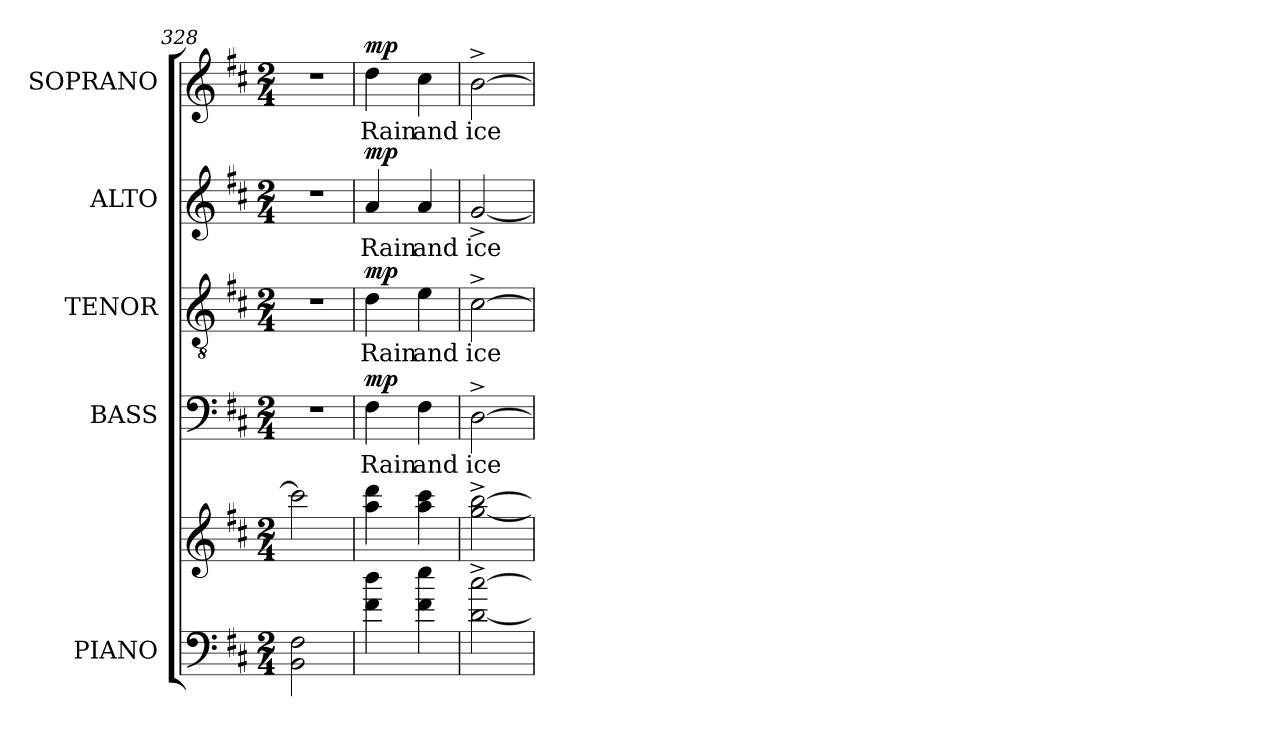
**kern	**kern	**kern	**text	**dynam	**kern	**text	**dynam	**kern	**text	**dynam	**kern	**text	**dynam
*part5	*part5	*part4	*part4	*part4	*part3	*part3	*part3	*part2	*part2	*part2	*part1	*part1	*part1
*staff6	*staff5	*staff4	*staff4	*staff4	*staff3	*staff3	*staff3	*staff2	*staff2	*staff2	*staff1	*staff1	*staff1
*I"PIANO	*	*I"BASS	*	*	*I"TENOR	*	*	*I"ALTO	*	*	*I"SOPRANO	*	*
*I'PNO.	*	*I'B.	*	*	*I'T.	*	*	*I'A.	*	*	*I'S.	*	*
*clefF4	*clefG2	*clefF4	*	*	*clefGv2	*	*	*clefG2	*	*	*clefG2	*	*
*	*	*	*	*	*ITrd7c12	*	*	*	*	*	*	*	*
*k[f#c#]	*k[f#c#]	*k[f#c#]	*	*	*k[f#c#]	*	*	*k[f#c#]	*	*	*k[f#c#]	*	*
*b:	*b:	*b:	*	*	*b:	*	*	*b:	*	*	*b:	*	*
*M2/4	*M2/4	*M2/4	*	*	*M2/4	*	*	*M2/4	*	*	*M2/4	*	*
=328	=328	=328	=328	=328	=328	=328	=328	=328	=328	=328	=328	=328	=328
!	!	!LO:N:vis=1	!	!	!LO:N:vis=1	!	!	!LO:N:vis=1	!	!	!LO:N:vis=1	!	!
2BBi\ 2F#i	2ccc#i\]	2r	.	.	2r	.	.	2r	.	.	2r	.	.
=329	=329	=329	=329	=329	=329	=329	=329	=329	=329	=329	=329	=329	=329
!	!	!	!LO:LY:b:color=#000000	!	!	!	!	!	!	!	!	!	!
!	!	!	!	!	!	!LO:LY:b:color=#000000	!	!	!	!	!	!	!
!	!	!	!	!	!	!	!	!	!LO:LY:b:color=#000000	!	!	!	!
!	!	!	!	!	!	!	!	!	!	!	!	!LO:LY:b:color=#000000	!
4f#i\ 4ddi	4aai\ 4dddi	4F#i\	Rain	mp	4Di\	Rain	mp	4ai/	Rain	mp	4ddi\	Rain	mp
!	!	!	!LO:LY:b:color=#000000	!	!	!	!	!	!	!	!	!	!
!	!	!	!	!	!	!LO:LY:b:color=#000000	!	!	!	!	!	!	!
!	!	!	!	!	!	!	!	!	!LO:LY:b:color=#000000	!	!	!	!
!	!	!	!	!	!	!	!	!	!	!	!	!LO:LY:b:color=#000000	!
4f#i\ 4eei	4aai\ 4ccc#i	4F#i\	and	.	4Ei\	and	.	4ai/	and	.	4cc#i\	and	.
=330	=330	=330	=330	=330	=330	=330	=330	=330	=330	=330	=330	=330	=330
!	!	!	!LO:LY:b:color=#000000	!	!	!	!	!	!	!	!	!	!
!	!	!	!	!	!	!LO:LY:b:color=#000000	!	!	!	!	!	!	!
!	!	!	!	!	!	!	!	!	!LO:LY:b:color=#000000	!	!	!	!
!	!	!	!	!	!	!	!	!	!	!	!	!LO:LY:b:color=#000000	!
[2di\^ [2cc#i^	[2ggi\^ [2bbi^	[2D^i\	ice	.	[2C#^i\	ice	.	[2g^i/	ice	.	[2b^i\	ice	.
=	=	=	=	=	=	=	=	=	=	=	=	=	=
*-	*-	*-	*-	*-	*-	*-	*-	*-	*-	*-	*-	*-	*-
